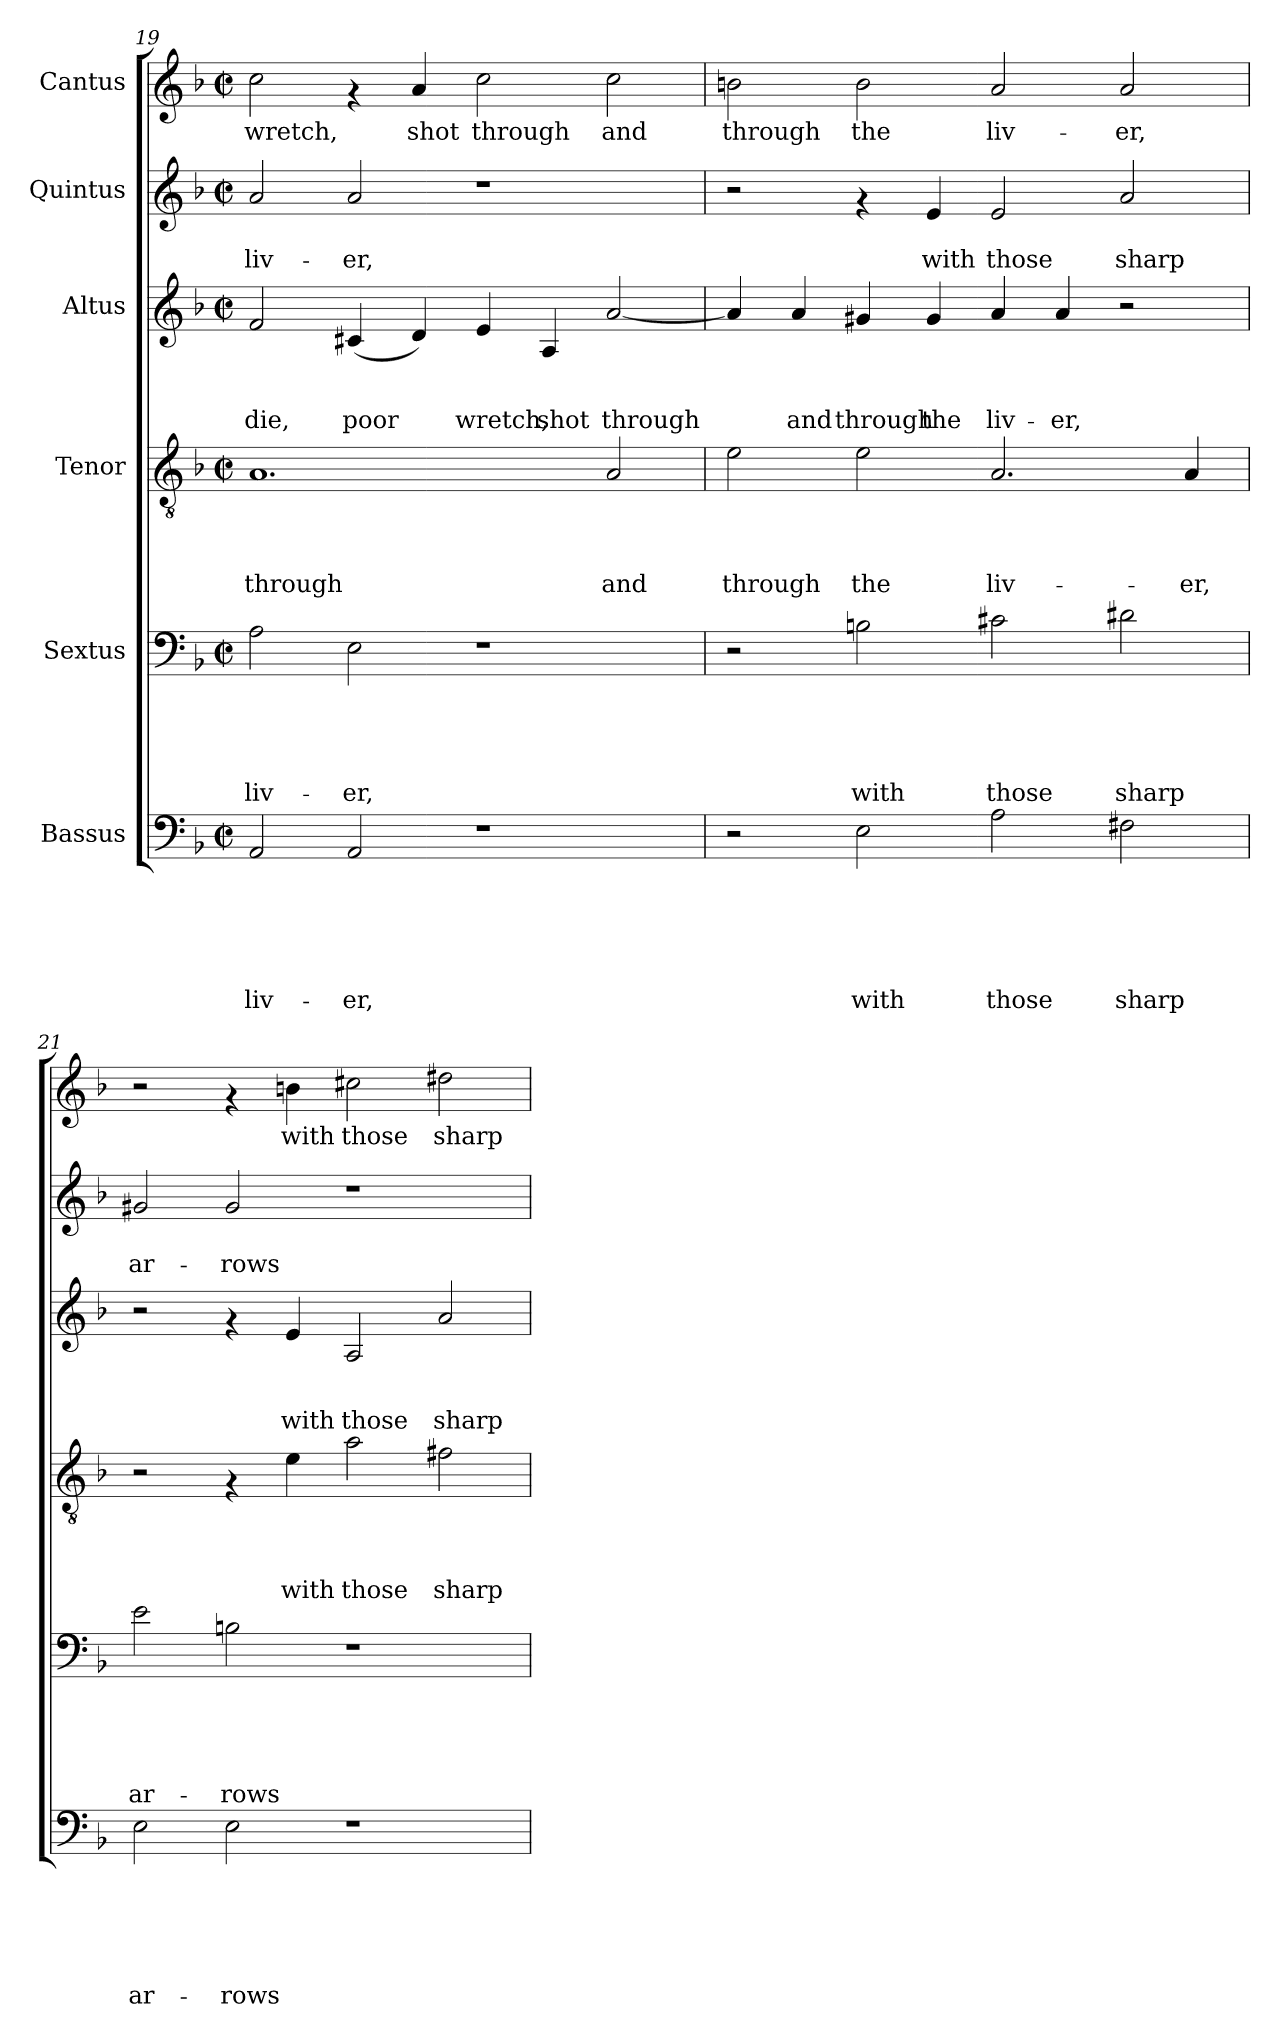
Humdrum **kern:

**kern	**text	**text	**text	**text	**text	**text	**kern	**text	**text	**text	**text	**text	**kern	**text	**text	**text	**text	**kern	**text	**text	**text	**kern	**text	**text	**kern	**text
*part6	*part6	*part6	*part6	*part6	*part6	*part6	*part5	*part5	*part5	*part5	*part5	*part5	*part4	*part4	*part4	*part4	*part4	*part3	*part3	*part3	*part3	*part2	*part2	*part2	*part1	*part1
*staff6	*staff6	*staff6	*staff6	*staff6	*staff6	*staff6	*staff5	*staff5	*staff5	*staff5	*staff5	*staff5	*staff4	*staff4	*staff4	*staff4	*staff4	*staff3	*staff3	*staff3	*staff3	*staff2	*staff2	*staff2	*staff1	*staff1
*I"Bassus	*	*	*	*	*	*	*I"Sextus	*	*	*	*	*	*I"Tenor	*	*	*	*	*I"Altus	*	*	*	*I"Quintus	*	*	*I"Cantus	*
*clefF4	*	*	*	*	*	*	*clefF4	*	*	*	*	*	*clefGv2	*	*	*	*	*clefG2	*	*	*	*clefG2	*	*	*clefG2	*
*k[b-]	*	*	*	*	*	*	*k[b-]	*	*	*	*	*	*k[b-]	*	*	*	*	*k[b-]	*	*	*	*k[b-]	*	*	*k[b-]	*
*F:	*	*	*	*	*	*	*F:	*	*	*	*	*	*F:	*	*	*	*	*F:	*	*	*	*F:	*	*	*F:	*
*M2/2	*	*	*	*	*	*	*M2/2	*	*	*	*	*	*M2/2	*	*	*	*	*M2/2	*	*	*	*M2/2	*	*	*M2/2	*
*met(c|)	*	*	*	*	*	*	*met(c|)	*	*	*	*	*	*met(c|)	*	*	*	*	*met(c|)	*	*	*	*met(c|)	*	*	*met(c|)	*
=19	=19	=19	=19	=19	=19	=19	=19	=19	=19	=19	=19	=19	=19	=19	=19	=19	=19	=19	=19	=19	=19	=19	=19	=19	=19	=19
!	!	!	!	!	!	!LO:LY:b	!	!	!	!	!	!LO:LY:b	!	!	!	!	!LO:LY:b	!	!	!	!LO:LY:b	!	!	!LO:LY:b	!	!LO:LY:b
2AA/	.	.	.	.	.	liv-	2A\	.	.	.	.	liv-	1.A	.	.	.	through	2f/	.	.	die,	2a/	.	liv-	2cc\	wretch,
!	!	!	!	!	!	!LO:LY:b	!	!	!	!	!	!LO:LY:b	!	!	!	!	!	!	!	!	!LO:LY:b	!	!	!LO:LY:b	!	!
2AA/	.	.	.	.	.	-er,	2E\	.	.	.	.	-er,	.	.	.	.	.	(<4c#X/	.	.	poor	2a/	.	-er,	4rf	.
!	!	!	!	!	!	!	!	!	!	!	!	!	!	!	!	!	!	!	!	!	!	!	!	!	!	!LO:LY:b
.	.	.	.	.	.	.	.	.	.	.	.	.	.	.	.	.	.	4d/)	.	.	.	.	.	.	4a/	shot
!	!	!	!	!	!	!	!	!	!	!	!	!	!	!	!	!	!	!	!	!	!LO:LY:b	!	!	!	!	!LO:LY:b
1r	.	.	.	.	.	.	1r	.	.	.	.	.	.	.	.	.	.	4e/	.	.	wretch,	1r	.	.	2cc\	through
!	!	!	!	!	!	!	!	!	!	!	!	!	!	!	!	!	!	!	!	!	!LO:LY:b	!	!	!	!	!
.	.	.	.	.	.	.	.	.	.	.	.	.	.	.	.	.	.	4A/	.	.	shot	.	.	.	.	.
!	!	!	!	!	!	!	!	!	!	!	!	!	!	!	!	!	!LO:LY:b	!	!	!	!LO:LY:b	!	!	!	!	!LO:LY:b
.	.	.	.	.	.	.	.	.	.	.	.	.	2A/	.	.	.	and	[<2a/	.	.	through	.	.	.	2cc\	and
!!LO:PB:g=z
=20	=20	=20	=20	=20	=20	=20	=20	=20	=20	=20	=20	=20	=20	=20	=20	=20	=20	=20	=20	=20	=20	=20	=20	=20	=20	=20
!	!	!	!	!	!	!	!	!	!	!	!	!	!	!	!	!	!LO:LY:b	!	!	!	!	!	!	!	!	!LO:LY:b
2r	.	.	.	.	.	.	2r	.	.	.	.	.	2e\	.	.	.	through	4a/]	.	.	.	2r	.	.	2bn\	through
!	!	!	!	!	!	!	!	!	!	!	!	!	!	!	!	!	!	!	!	!	!LO:LY:b	!	!	!	!	!
.	.	.	.	.	.	.	.	.	.	.	.	.	.	.	.	.	.	4a/	.	.	and	.	.	.	.	.
!	!	!	!	!	!	!LO:LY:b	!	!	!	!	!	!LO:LY:b	!	!	!	!	!LO:LY:b	!	!	!	!LO:LY:b	!	!	!	!	!LO:LY:b
2E\	.	.	.	.	.	with	2Bn\	.	.	.	.	with	2e\	.	.	.	the	4g#X/	.	.	through	4rf	.	.	2b\	the
!	!	!	!	!	!	!	!	!	!	!	!	!	!	!	!	!	!	!	!	!	!LO:LY:b	!	!	!LO:LY:b	!	!
.	.	.	.	.	.	.	.	.	.	.	.	.	.	.	.	.	.	4g#/	.	.	the	4e/	.	with	.	.
!	!	!	!	!	!	!LO:LY:b	!	!	!	!	!	!LO:LY:b	!	!	!	!	!LO:LY:b	!	!	!	!LO:LY:b	!	!	!LO:LY:b	!	!LO:LY:b
2A\	.	.	.	.	.	those	2c#X\	.	.	.	.	those	2.A/	.	.	.	liv-	4a/	.	.	liv-	2e/	.	those	2a/	liv-
!	!	!	!	!	!	!	!	!	!	!	!	!	!	!	!	!	!	!	!	!	!LO:LY:b	!	!	!	!	!
.	.	.	.	.	.	.	.	.	.	.	.	.	.	.	.	.	.	4a/	.	.	-er,	.	.	.	.	.
!	!	!	!	!	!	!LO:LY:b	!	!	!	!	!	!LO:LY:b	!	!	!	!	!	!	!	!	!	!	!	!LO:LY:b	!	!LO:LY:b
2F#X\	.	.	.	.	.	sharp	2d#X\	.	.	.	.	sharp	.	.	.	.	.	2r	.	.	.	2a/	.	sharp	2a/	-er,
!	!	!	!	!	!	!	!	!	!	!	!	!	!	!	!	!	!LO:LY:b	!	!	!	!	!	!	!	!	!
.	.	.	.	.	.	.	.	.	.	.	.	.	4A/	.	.	.	-er,	.	.	.	.	.	.	.	.	.
=21	=21	=21	=21	=21	=21	=21	=21	=21	=21	=21	=21	=21	=21	=21	=21	=21	=21	=21	=21	=21	=21	=21	=21	=21	=21	=21
!	!	!	!	!	!	!LO:LY:b	!	!	!	!	!	!LO:LY:b	!	!	!	!	!	!	!	!	!	!	!	!LO:LY:b	!	!
2E\	.	.	.	.	.	ar-	2e\	.	.	.	.	ar-	2r	.	.	.	.	2r	.	.	.	2g#X/	.	ar-	2r	.
!	!	!	!	!	!	!LO:LY:b	!	!	!	!	!	!LO:LY:b	!	!	!	!	!	!	!	!	!	!	!	!LO:LY:b	!	!
2E\	.	.	.	.	.	-rows	2Bn\	.	.	.	.	-rows	4rF	.	.	.	.	4rf	.	.	.	2g#/	.	-rows	4rf	.
!	!	!	!	!	!	!	!	!	!	!	!	!	!	!	!	!	!LO:LY:b	!	!	!	!LO:LY:b	!	!	!	!	!LO:LY:b
.	.	.	.	.	.	.	.	.	.	.	.	.	4e\	.	.	.	with	4e/	.	.	with	.	.	.	4bn\	with
!	!	!	!	!	!	!	!	!	!	!	!	!	!	!	!	!	!LO:LY:b	!	!	!	!LO:LY:b	!	!	!	!	!LO:LY:b
1r	.	.	.	.	.	.	1r	.	.	.	.	.	2a\	.	.	.	those	2A/	.	.	those	1r	.	.	2cc#X\	those
!	!	!	!	!	!	!	!	!	!	!	!	!	!	!	!	!	!LO:LY:b	!	!	!	!LO:LY:b	!	!	!	!	!LO:LY:b
.	.	.	.	.	.	.	.	.	.	.	.	.	2f#X\	.	.	.	sharp	2a/	.	.	sharp	.	.	.	2dd#X\	sharp
=	=	=	=	=	=	=	=	=	=	=	=	=	=	=	=	=	=	=	=	=	=	=	=	=	=	=
*-	*-	*-	*-	*-	*-	*-	*-	*-	*-	*-	*-	*-	*-	*-	*-	*-	*-	*-	*-	*-	*-	*-	*-	*-	*-	*-
